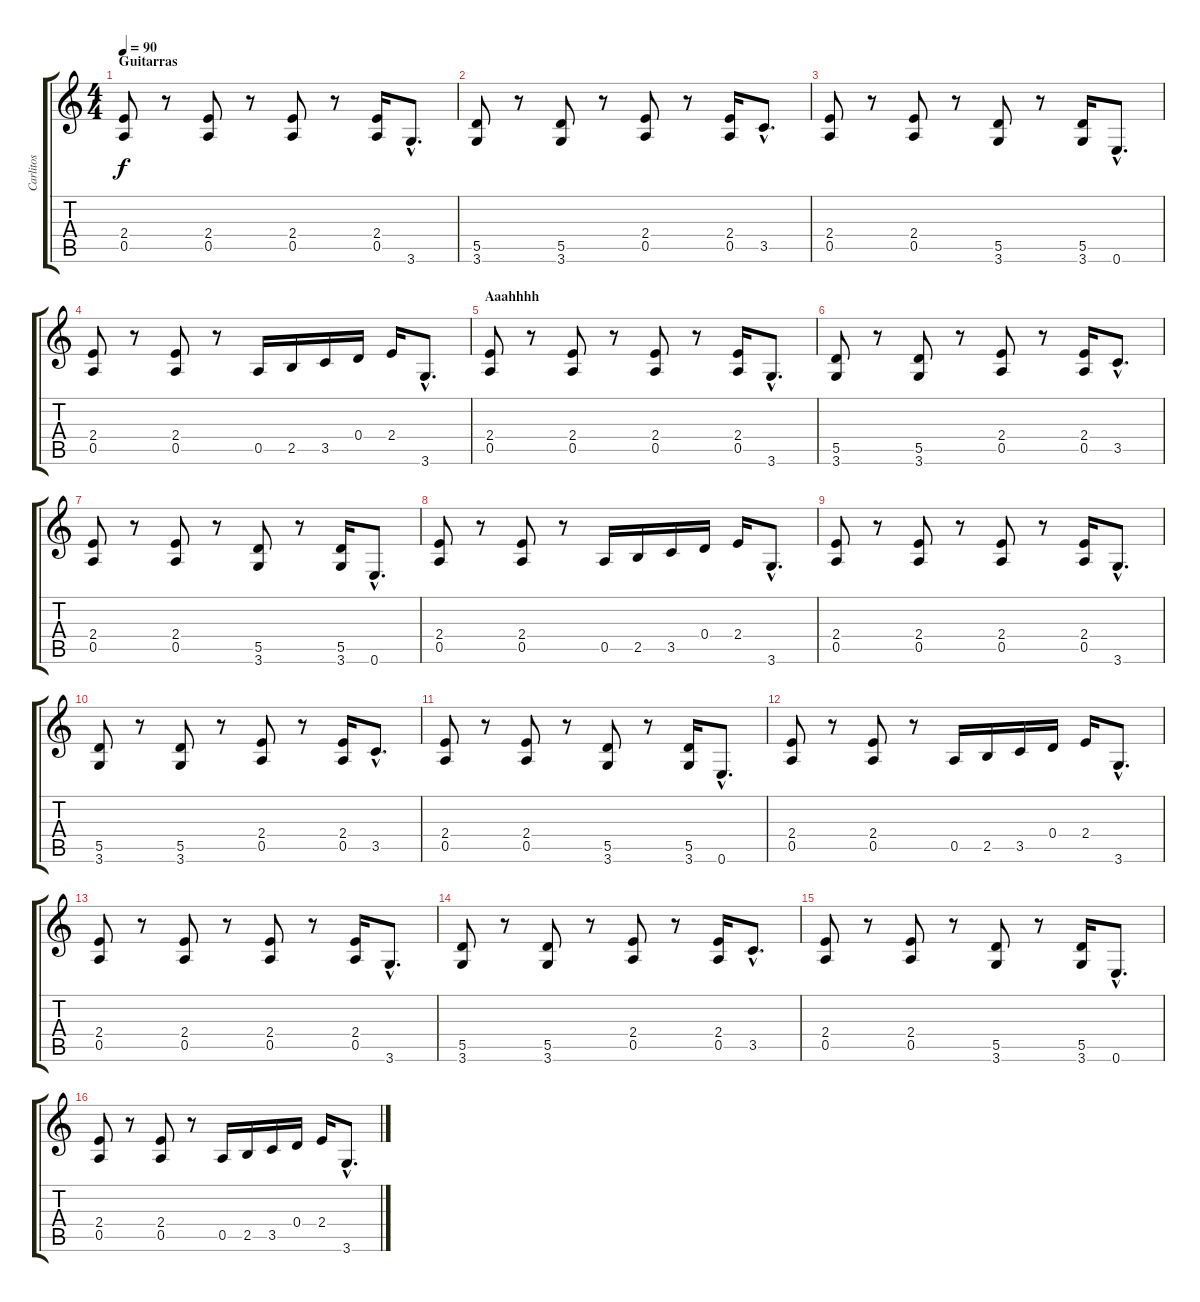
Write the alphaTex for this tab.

\track ("Carlitos" "Carlitos") {instrument distortionguitar}
\staff {score tabs}
\tuning (E4 B3 G3 D3 A2 E2) {hide}
\ts (4 4)
\section ("" "Guitarras")
\tempo 90
\clef g2
\ks c
(2.4 0.5).8{dy f} r.8 (2.4 0.5).8 r.8 (2.4 0.5).8 r.8 (2.4 0.5).16 3.6{hac}.8{d} |
(5.5 3.6).8 r.8 (5.5 3.6).8 r.8 (2.4 0.5).8 r.8 (2.4 0.5).16 3.5{hac}.8{d} |
(2.4 0.5).8 r.8 (2.4 0.5).8 r.8 (5.5 3.6).8 r.8 (5.5 3.6).16 0.6{hac}.8{d} |
(2.4 0.5).8 r.8 (2.4 0.5).8 r.8 0.5.16 2.5.16 3.5.16 0.4.16 2.4.16 3.6{hac}.8{d} |
\section ("" "Aaahhhh")
(2.4 0.5).8 r.8 (2.4 0.5).8 r.8 (2.4 0.5).8 r.8 (2.4 0.5).16 3.6{hac}.8{d} |
(5.5 3.6).8 r.8 (5.5 3.6).8 r.8 (2.4 0.5).8 r.8 (2.4 0.5).16 3.5{hac}.8{d} |
(2.4 0.5).8 r.8 (2.4 0.5).8 r.8 (5.5 3.6).8 r.8 (5.5 3.6).16 0.6{hac}.8{d} |
(2.4 0.5).8 r.8 (2.4 0.5).8 r.8 0.5.16 2.5.16 3.5.16 0.4.16 2.4.16 3.6{hac}.8{d} |
(2.4 0.5).8 r.8 (2.4 0.5).8 r.8 (2.4 0.5).8 r.8 (2.4 0.5).16 3.6{hac}.8{d} |
(5.5 3.6).8 r.8 (5.5 3.6).8 r.8 (2.4 0.5).8{volume 10} r.8 (2.4 0.5).16 3.5{hac}.8{d} |
(2.4 0.5).8 r.8 (2.4 0.5).8 r.8 (5.5 3.6).8 r.8 (5.5 3.6).16 0.6{hac}.8{d} |
(2.4 0.5).8 r.8 (2.4 0.5).8 r.8 0.5.16 2.5.16 3.5.16 0.4.16 2.4.16 3.6{hac}.8{d} |
(2.4 0.5).8{volume 7} r.8 (2.4 0.5).8 r.8 (2.4 0.5).8 r.8 (2.4 0.5).16 3.6{hac}.8{d} |
(5.5 3.6).8 r.8 (5.5 3.6).8 r.8 (2.4 0.5).8 r.8 (2.4 0.5).16 3.5{hac}.8{d} |
(2.4 0.5).8 r.8 (2.4 0.5).8 r.8 (5.5 3.6).8 r.8 (5.5 3.6).16 0.6{hac}.8{d} |
(2.4 0.5).8 r.8 (2.4 0.5).8 r.8 0.5.16 2.5.16 3.5.16 0.4.16 2.4.16 3.6{hac}.8{d}
